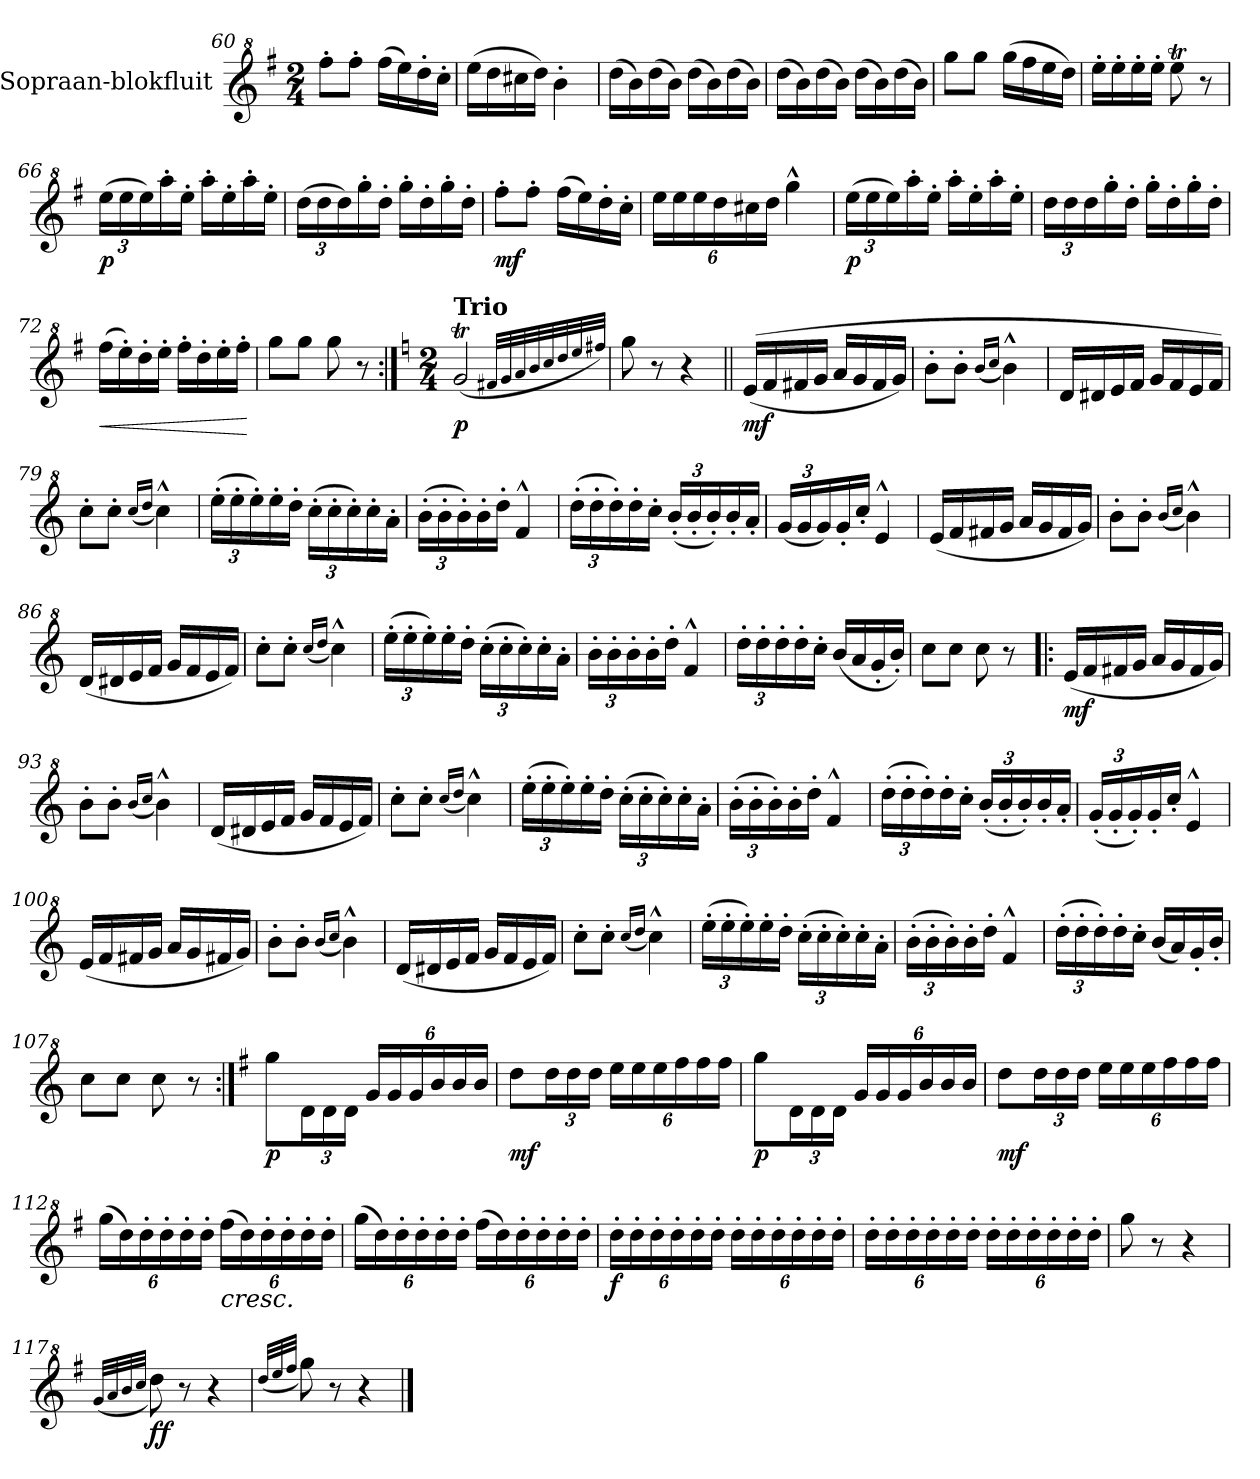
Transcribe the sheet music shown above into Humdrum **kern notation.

**kern	**dynam
*part1	*part1
*staff1	*staff1
*I"Sopraan-blokfluit	*
*I'S. Blf.	*
*clefG^2	*
*k[f#]	*
*M2/4	*
=60	=60
8fff#'\L	.
8fff#'\J	.
(>16fff#\LL	.
16eee\)	.
16ddd'\	.
16ccc'\JJ	.
=61	=61
(>16eee\LL	.
16ddd\	.
16ccc#X\	.
16ddd\JJ)	.
4bb'\	.
=62	=62
(>16ddd\LL	.
16bb\)	.
(>16ddd\	.
16bb\JJ)	.
(>16ddd\LL	.
16bb\)	.
(>16ddd\	.
16bb\JJ)	.
=63	=63
(>16ddd\LL	.
16bb\)	.
(>16ddd\	.
16bb\JJ)	.
(>16ddd\LL	.
16bb\)	.
(>16ddd\	.
16bb\JJ)	.
=64	=64
8ggg\L	.
8ggg\J	.
(>16ggg\LL	.
16fff#\	.
16eee\	.
16ddd\JJ)	.
=65	=65
16eee'\LL	.
16eee'\	.
16eee'\	.
16eee'\JJ	.
8eeeT\	.
8r	.
!!LO:LB:g=z
=66	=66
*Xbrackettup	*
!	!LO:DY:b
(>24eee\LL	p
24eee\	.
24eee\)	.
16aaa'\	.
16eee'\JJ	.
16aaa'\LL	.
16eee'\	.
16aaa'\	.
16eee'\JJ	.
=67	=67
(>24ddd\LL	.
24ddd\	.
24ddd\)	.
16ggg'\	.
16ddd'\JJ	.
16ggg'\LL	.
16ddd'\	.
16ggg'\	.
16ddd'\JJ	.
=68	=68
!	!LO:DY:b
8fff#'\L	mf
8fff#'\J	.
(>16fff#\LL	.
16eee\)	.
16ddd'\	.
16ccc'\JJ	.
=69	=69
24eee\LL	.
24eee\	.
24eee\	.
24ddd\	.
24ccc#X\	.
24ddd\JJ	.
4ggg^^\	.
=70	=70
!	!LO:DY:b
(>24eee\LL	p
24eee\	.
24eee\)	.
16aaa'\	.
16eee'\JJ	.
16aaa'\LL	.
16eee'\	.
16aaa'\	.
16eee'\JJ	.
=71	=71
24ddd\LL	.
24ddd\	.
24ddd\	.
16ggg'\	.
16ddd'\JJ	.
16ggg'\LL	.
16ddd'\	.
16ggg'\	.
16ddd'\JJ	.
!!LO:LB:g=z
=72	=72
!	!LO:HP:b
(>16fff#\LL	<
16eee'\)	.
16ddd'\	.
16eee'\JJ	.
16fff#'\LL	.
16ddd'\	.
16eee'\	.
16fff#'\JJ	.
.	[
=73	=73
8ggg\L	.
8ggg\J	.
8ggg\	.
8r	.
=74:|!	=74:|!
*k[]	*
*M2/4	*
!LO:TX:B:t=Trio	!
!	!LO:DY:b
(<2ggT/	p
32qff#X/LLL	.
32qgg/	.
32qaa/	.
32qbb/	.
32qccc/	.
32qddd/	.
32qeee/	.
32qfff#X/JJJ)	.
=75	=75
8ggg\	.
8r	.
4r	.
=76||	=76||
!	!LO:DY:b
(<(>16ee/LL	mf
16ff/	.
16ff#X/	.
16gg/JJ	.
16aa/LL	.
16gg/	.
16ff#/	.
16gg/JJ)	.
=77	=77
8bb'\L	.
8bb'\J	.
(<16qbb/LL	.
16qccc/JJ	.
4bb^^\)	.
=78	=78
16dd/LL	.
16dd#X/	.
16ee/	.
16ff/JJ	.
16gg/LL	.
16ff/	.
16ee/	.
16ff/JJ)	.
!!LO:LB:g=z
=79	=79
8ccc'\L	.
8ccc'\J	.
(<16qccc/LL	.
16qddd/JJ	.
4ccc^^\)	.
=80	=80
(>24eee'\LL	.
24eee'\	.
24eee'\)	.
16eee'\	.
16ddd'\JJ	.
(>24ccc'\LL	.
24ccc'\	.
24ccc'\)	.
16ccc'\	.
16aa'\JJ	.
=81	=81
(>24bb'\LL	.
24bb'\	.
24bb'\)	.
16bb'\	.
16ddd'\JJ	.
4ff^^/	.
=82	=82
(>24ddd'\LL	.
24ddd'\	.
24ddd'\)	.
16ddd'\	.
16ccc'\JJ	.
(<24bb'/LL	.
24bb'/	.
24bb'/)	.
16bb'/	.
16aa'/JJ	.
=83	=83
(<24gg/LL	.
24gg/	.
24gg/)	.
16gg'/	.
16ccc'/JJ	.
4ee^^/	.
=84	=84
(<16ee/LL	.
16ff/	.
16ff#X/	.
16gg/JJ	.
16aa/LL	.
16gg/	.
16ff#/	.
16gg/JJ)	.
=85	=85
8bb'\L	.
8bb'\J	.
(<16qbb/LL	.
16qccc/JJ	.
4bb^^\)	.
!!LO:LB:g=z
=86	=86
(<16dd/LL	.
16dd#X/	.
16ee/	.
16ff/JJ	.
16gg/LL	.
16ff/	.
16ee/	.
16ff/JJ)	.
=87	=87
8ccc'\L	.
8ccc'\J	.
(<16qccc/LL	.
16qddd/JJ	.
4ccc^^\)	.
=88	=88
(>24eee'\LL	.
24eee'\	.
24eee'\)	.
16eee'\	.
16ddd'\JJ	.
(>24ccc'\LL	.
24ccc'\	.
24ccc'\)	.
16ccc'\	.
16aa'\JJ	.
=89	=89
24bb'\LL	.
24bb'\	.
24bb'\	.
16bb'\	.
16ddd'\JJ	.
4ff^^/	.
=90	=90
24ddd'\LL	.
24ddd'\	.
24ddd'\	.
16ddd'\	.
16ccc'\JJ	.
(<16bb/LL	.
16aa/	.
16gg'/	.
16bb'/JJ)	.
=91	=91
8ccc\L	.
8ccc\J	.
8ccc\	.
8r	.
=92!|:	=92!|:
!	!LO:DY:b
(<16ee/LL	mf
16ff/	.
16ff#X/	.
16gg/JJ	.
16aa/LL	.
16gg/	.
16ff#/	.
16gg/JJ)	.
!!LO:LB:g=z
=93	=93
8bb'\L	.
8bb'\J	.
(<16qbb/LL	.
16qccc/JJ	.
4bb^^\)	.
=94	=94
(<16dd/LL	.
16dd#X/	.
16ee/	.
16ff/JJ	.
16gg/LL	.
16ff/	.
16ee/	.
16ff/JJ)	.
=95	=95
8ccc'\L	.
8ccc'\J	.
(<16qccc/LL	.
16qddd/JJ	.
4ccc^^\)	.
=96	=96
(>24eee'\LL	.
24eee'\	.
24eee'\)	.
16eee'\	.
16ddd'\JJ	.
(>24ccc'\LL	.
24ccc'\	.
24ccc'\)	.
16ccc'\	.
16aa'\JJ	.
=97	=97
(>24bb'\LL	.
24bb'\	.
24bb'\)	.
16bb'\	.
16ddd'\JJ	.
4ff^^/	.
=98	=98
(>24ddd'\LL	.
24ddd'\	.
24ddd'\)	.
16ddd'\	.
16ccc'\JJ	.
(<24bb'/LL	.
24bb'/	.
24bb'/)	.
16bb'/	.
16aa'/JJ	.
=99	=99
(<24gg'/LL	.
24gg'/	.
24gg'/)	.
16gg'/	.
16ccc'/JJ	.
4ee^^/	.
!!LO:LB:g=z
=100	=100
(<16ee/LL	.
16ff/	.
16ff#X/	.
16gg/JJ	.
16aa/LL	.
16gg/	.
16ff#X/	.
16gg/JJ)	.
=101	=101
8bb'\L	.
8bb'\J	.
(<16qbb/LL	.
16qccc/JJ	.
4bb^^\)	.
=102	=102
(<16dd/LL	.
16dd#X/	.
16ee/	.
16ff/JJ	.
16gg/LL	.
16ff/	.
16ee/	.
16ff/JJ)	.
=103	=103
8ccc'\L	.
8ccc'\J	.
(<16qccc/LL	.
16qddd/JJ	.
4ccc^^\)	.
=104	=104
(>24eee'\LL	.
24eee'\	.
24eee'\)	.
16eee'\	.
16ddd'\JJ	.
(>24ccc'\LL	.
24ccc'\	.
24ccc'\)	.
16ccc'\	.
16aa'\JJ	.
=105	=105
(>24bb'\LL	.
24bb'\	.
24bb'\)	.
16bb'\	.
16ddd'\JJ	.
4ff^^/	.
!!LO:LB:g=z
=106	=106
(>24ddd'\LL	.
24ddd'\	.
24ddd'\)	.
16ddd'\	.
16ccc'\JJ	.
(<16bb/LL	.
16aa/)	.
16gg'/	.
16bb'/JJ	.
=107	=107
8ccc\L	.
8ccc\J	.
8ccc\	.
8r	.
=108:|!	=108:|!
*k[f#]	*
!	!LO:DY:b
8ggg\L	p
24dd\L	.
24dd\	.
24dd\JJ	.
24gg/LL	.
24gg/	.
24gg/	.
24bb/	.
24bb/	.
24bb/JJ	.
=109	=109
!	!LO:DY:b
8ddd\L	mf
24ddd\L	.
24ddd\	.
24ddd\JJ	.
24eee\LL	.
24eee\	.
24eee\	.
24fff#\	.
24fff#\	.
24fff#\JJ	.
=110	=110
!	!LO:DY:b
8ggg\L	p
24dd\L	.
24dd\	.
24dd\JJ	.
24gg/LL	.
24gg/	.
24gg/	.
24bb/	.
24bb/	.
24bb/JJ	.
!!LO:LB:g=z
=111	=111
!	!LO:DY:b
8ddd\L	mf
24ddd\L	.
24ddd\	.
24ddd\JJ	.
24eee\LL	.
24eee\	.
24eee\	.
24fff#\	.
24fff#\	.
24fff#\JJ	.
=112	=112
(>24ggg\LL	.
24ddd\)	.
24ddd'\	.
24ddd'\	.
24ddd'\	.
24ddd'\JJ	.
!LO:TX:b:i:t=cresc.	!
(>24fff#\LL	.
24ddd\)	.
24ddd'\	.
24ddd'\	.
24ddd'\	.
24ddd'\JJ	.
=113	=113
(>24ggg\LL	.
24ddd\)	.
24ddd'\	.
24ddd'\	.
24ddd'\	.
24ddd'\JJ	.
(>24fff#\LL	.
24ddd\)	.
24ddd'\	.
24ddd'\	.
24ddd'\	.
24ddd'\JJ	.
=114	=114
!	!LO:DY:b
24ddd'\LL	f
24ddd'\	.
24ddd'\	.
24ddd'\	.
24ddd'\	.
24ddd'\JJ	.
24ddd'\LL	.
24ddd'\	.
24ddd'\	.
24ddd'\	.
24ddd'\	.
24ddd'\JJ	.
!!LO:LB:g=z
=115	=115
24ddd'\LL	.
24ddd'\	.
24ddd'\	.
24ddd'\	.
24ddd'\	.
24ddd'\JJ	.
24ddd'\LL	.
24ddd'\	.
24ddd'\	.
24ddd'\	.
24ddd'\	.
24ddd'\JJ	.
=116	=116
8ggg\	.
8r	.
4r	.
=117	=117
(<32qgg/LLL	.
32qaa/	.
32qbb/	.
32qccc/JJJ	.
!	!LO:DY:b
8ddd\)	ff
8r	.
4r	.
=118	=118
(<32qddd/LLL	.
32qeee/	.
32qfff#/JJJ	.
8ggg\)	.
8r	.
4r	.
==	==
*-	*-
